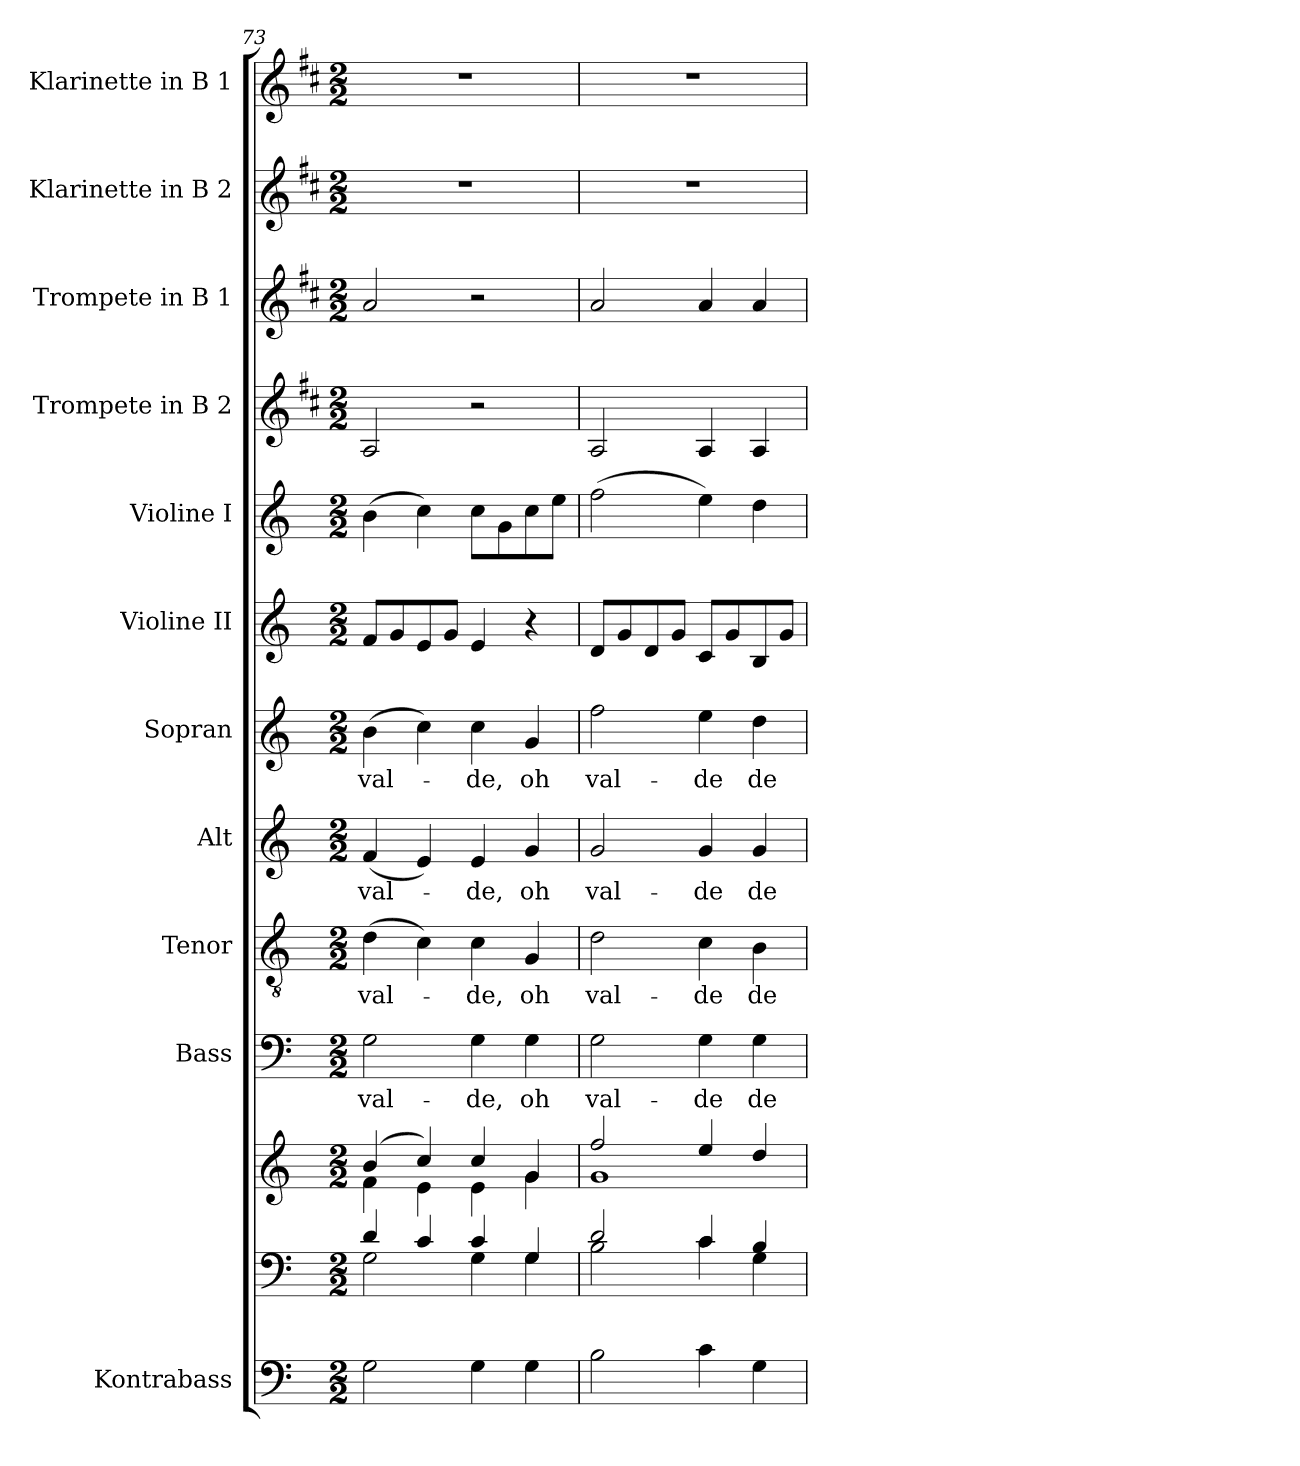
**kern	**kern	**kern	**kern	**text	**kern	**text	**kern	**text	**kern	**text	**kern	**kern	**kern	**kern	**kern	**kern
*part12	*part11	*part11	*part10	*part10	*part9	*part9	*part8	*part8	*part7	*part7	*part6	*part5	*part4	*part3	*part2	*part1
*staff13	*staff12	*staff11	*staff10	*staff10	*staff9	*staff9	*staff8	*staff8	*staff7	*staff7	*staff6	*staff5	*staff4	*staff3	*staff2	*staff1
*I"Kontrabass	*	*	*I"Bass	*	*I"Tenor	*	*I"Alt	*	*I"Sopran	*	*I"Violine II	*I"Violine I	*I"Trompete in B 2	*I"Trompete in B 1	*I"Klarinette in B 2	*I"Klarinette in B 1
*I'Kb.	*	*	*I'B	*	*I'T	*	*I'A	*	*I'S	*	*I'Vl. II	*I'Vl. I	*	*	*	*
*clefF4	*clefF4	*clefG2	*clefF4	*	*clefGv2	*	*clefG2	*	*clefG2	*	*clefG2	*clefG2	*clefG2	*clefG2	*clefG2	*clefG2
*ITrd7c12	*	*	*	*	*	*	*	*	*	*	*	*	*ITrd1c2	*ITrd1c2	*ITrd1c2	*ITrd1c2
*k[]	*k[]	*k[]	*k[]	*	*k[]	*	*k[]	*	*k[]	*	*k[]	*k[]	*k[]	*k[]	*k[]	*k[]
*C:	*C:	*C:	*C:	*	*C:	*	*C:	*	*C:	*	*C:	*C:	*C:	*C:	*C:	*C:
*M2/2	*M2/2	*M2/2	*M2/2	*	*M2/2	*	*M2/2	*	*M2/2	*	*M2/2	*M2/2	*M2/2	*M2/2	*M2/2	*M2/2
=73	=73	=73	=73	=73	=73	=73	=73	=73	=73	=73	=73	=73	=73	=73	=73	=73
*	*^	*^	*	*	*	*	*	*	*	*	*	*	*	*	*	*
!	!	!	!	!	!	!LO:LY:b	!	!LO:LY:b	!	!LO:LY:b	!	!LO:LY:b	!	!	!	!	!	!
2GG\	4d/	2G\	(4b/	4f\	2G\	val-	(>4d\	val-	(<4f/	val-	(>4b\	val-	8f/L	(>4b\	2G/	2g/	1r	1r
.	.	.	.	.	.	.	.	.	.	.	.	.	8g/	.	.	.	.	.
.	4c/	.	4cc/)	4e\	.	.	4c\)	.	4e/)	.	4cc\)	.	8e/	4cc\)	.	.	.	.
.	.	.	.	.	.	.	.	.	.	.	.	.	8g/J	.	.	.	.	.
!	!	!	!	!	!	!LO:LY:b	!	!LO:LY:b	!	!LO:LY:b	!	!LO:LY:b	!	!	!	!	!	!
4GG\	4c/	4G\	4cc/	4e\	4G\	-de,	4c\	-de,	4e/	-de,	4cc\	-de,	4e/	8cc\L	2r	2r	.	.
.	.	.	.	.	.	.	.	.	.	.	.	.	.	8g\	.	.	.	.
!	!	!	!	!	!	!LO:LY:b	!	!LO:LY:b	!	!LO:LY:b	!	!LO:LY:b	!	!	!	!	!	!
4GG\	4G/	4G\	4g/	4g\	4G\	oh	4G/	oh	4g/	oh	4g/	oh	4r	8cc\	.	.	.	.
.	.	.	.	.	.	.	.	.	.	.	.	.	.	8ee\J	.	.	.	.
=74	=74	=74	=74	=74	=74	=74	=74	=74	=74	=74	=74	=74	=74	=74	=74	=74	=74	=74
!	!	!	!	!	!	!LO:LY:b	!	!LO:LY:b	!	!LO:LY:b	!	!LO:LY:b	!	!	!	!	!	!
2BB\	2d/	2B\	2ff/	1g	2G\	val-	2d\	val-	2g/	val-	2ff\	val-	8d/L	(>2ff\	2G/	2g/	1r	1r
.	.	.	.	.	.	.	.	.	.	.	.	.	8g/	.	.	.	.	.
.	.	.	.	.	.	.	.	.	.	.	.	.	8d/	.	.	.	.	.
.	.	.	.	.	.	.	.	.	.	.	.	.	8g/J	.	.	.	.	.
!	!	!	!	!	!	!LO:LY:b	!	!LO:LY:b	!	!LO:LY:b	!	!LO:LY:b	!	!	!	!	!	!
4C\	4c/	4c\	4ee/	.	4G\	-de	4c\	-de	4g/	-de	4ee\	-de	8c/L	4ee\)	4G/	4g/	.	.
.	.	.	.	.	.	.	.	.	.	.	.	.	8g/	.	.	.	.	.
!	!	!	!	!	!	!LO:LY:b	!	!LO:LY:b	!	!LO:LY:b	!	!LO:LY:b	!	!	!	!	!	!
4GG\	4B/	4G\	4dd/	.	4G\	de-	4B\	de-	4g/	de-	4dd\	de-	8B/	4dd\	4G/	4g/	.	.
.	.	.	.	.	.	.	.	.	.	.	.	.	8g/J	.	.	.	.	.
*	*v	*v	*	*	*	*	*	*	*	*	*	*	*	*	*	*	*	*
*	*	*v	*v	*	*	*	*	*	*	*	*	*	*	*	*	*	*
=	=	=	=	=	=	=	=	=	=	=	=	=	=	=	=	=
*-	*-	*-	*-	*-	*-	*-	*-	*-	*-	*-	*-	*-	*-	*-	*-	*-
